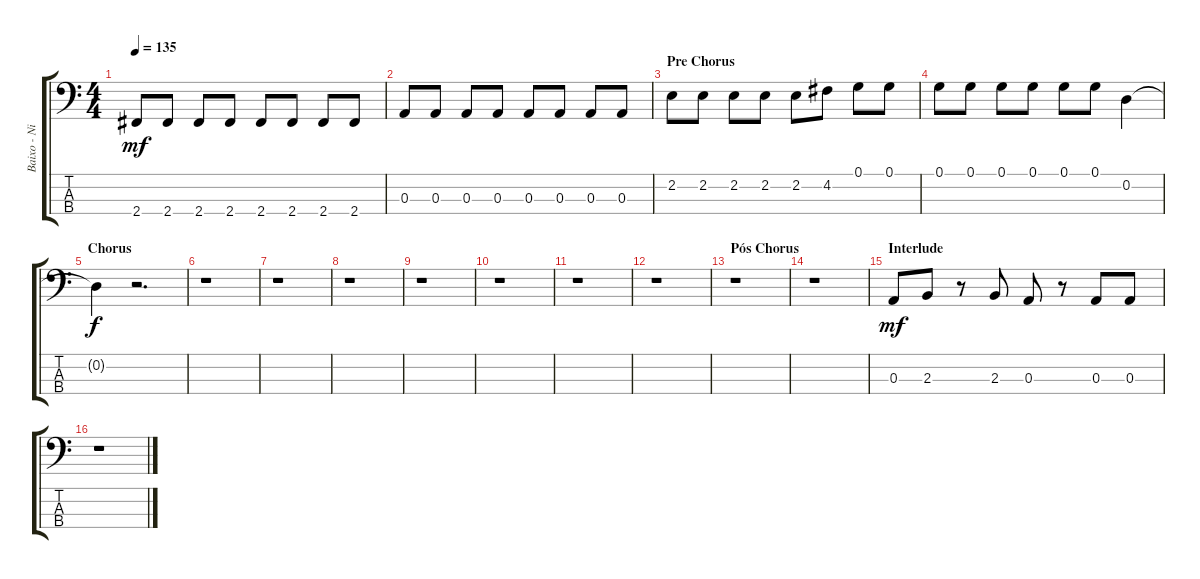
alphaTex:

\track ("Baixo - Nikola" "Baixo - Ni") {instrument electricbasspick}
\staff {score tabs}
\tuning (G2 D2 A1 E1) {hide}
\ts (4 4)
\tempo 135
\clef f4
\ks c
2.4.8{dy mf} 2.4.8 2.4.8 2.4.8 2.4.8 2.4.8 2.4.8 2.4.8 |
0.3.8 0.3.8 0.3.8 0.3.8 0.3.8 0.3.8 0.3.8 0.3.8 |
\section ("" "Pre Chorus")
2.2.8 2.2.8 2.2.8 2.2.8 2.2.8 4.2.8 0.1.8 0.1.8 |
0.1.8 0.1.8 0.1.8 0.1.8 0.1.8 0.1.8 0.2.4 |
\section ("" "Chorus")
0.2{t}.4{dy f} r.2{d} |
r.1 |
r.1 |
r.1 |
r.1 |
r.1 |
r.1 |
r.1 |
\section ("" "Pós Chorus")
r.1 |
r.1 |
\section ("" "Interlude")
0.3.8{dy mf} 2.3.8 r.8 2.3.8 0.3.8 r.8 0.3.8 0.3.8 |
r.1
